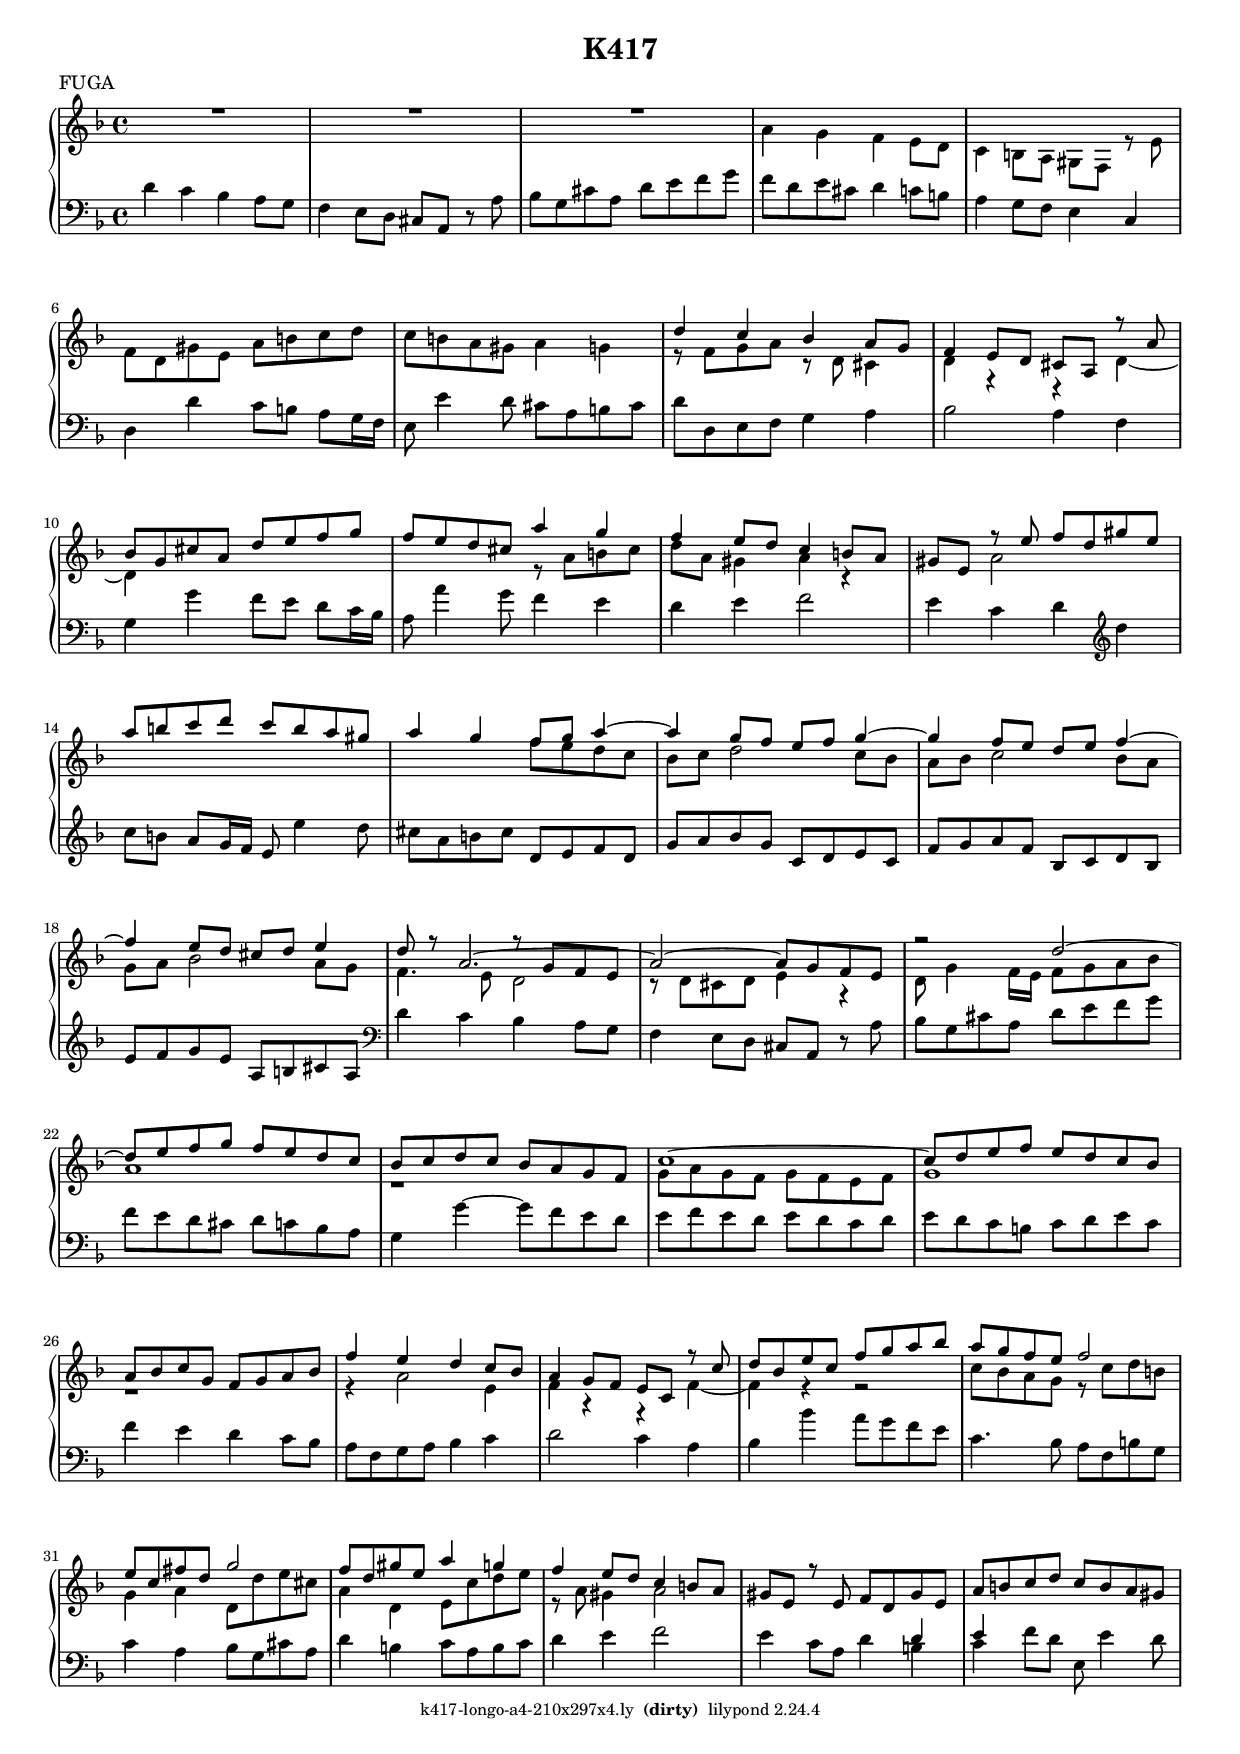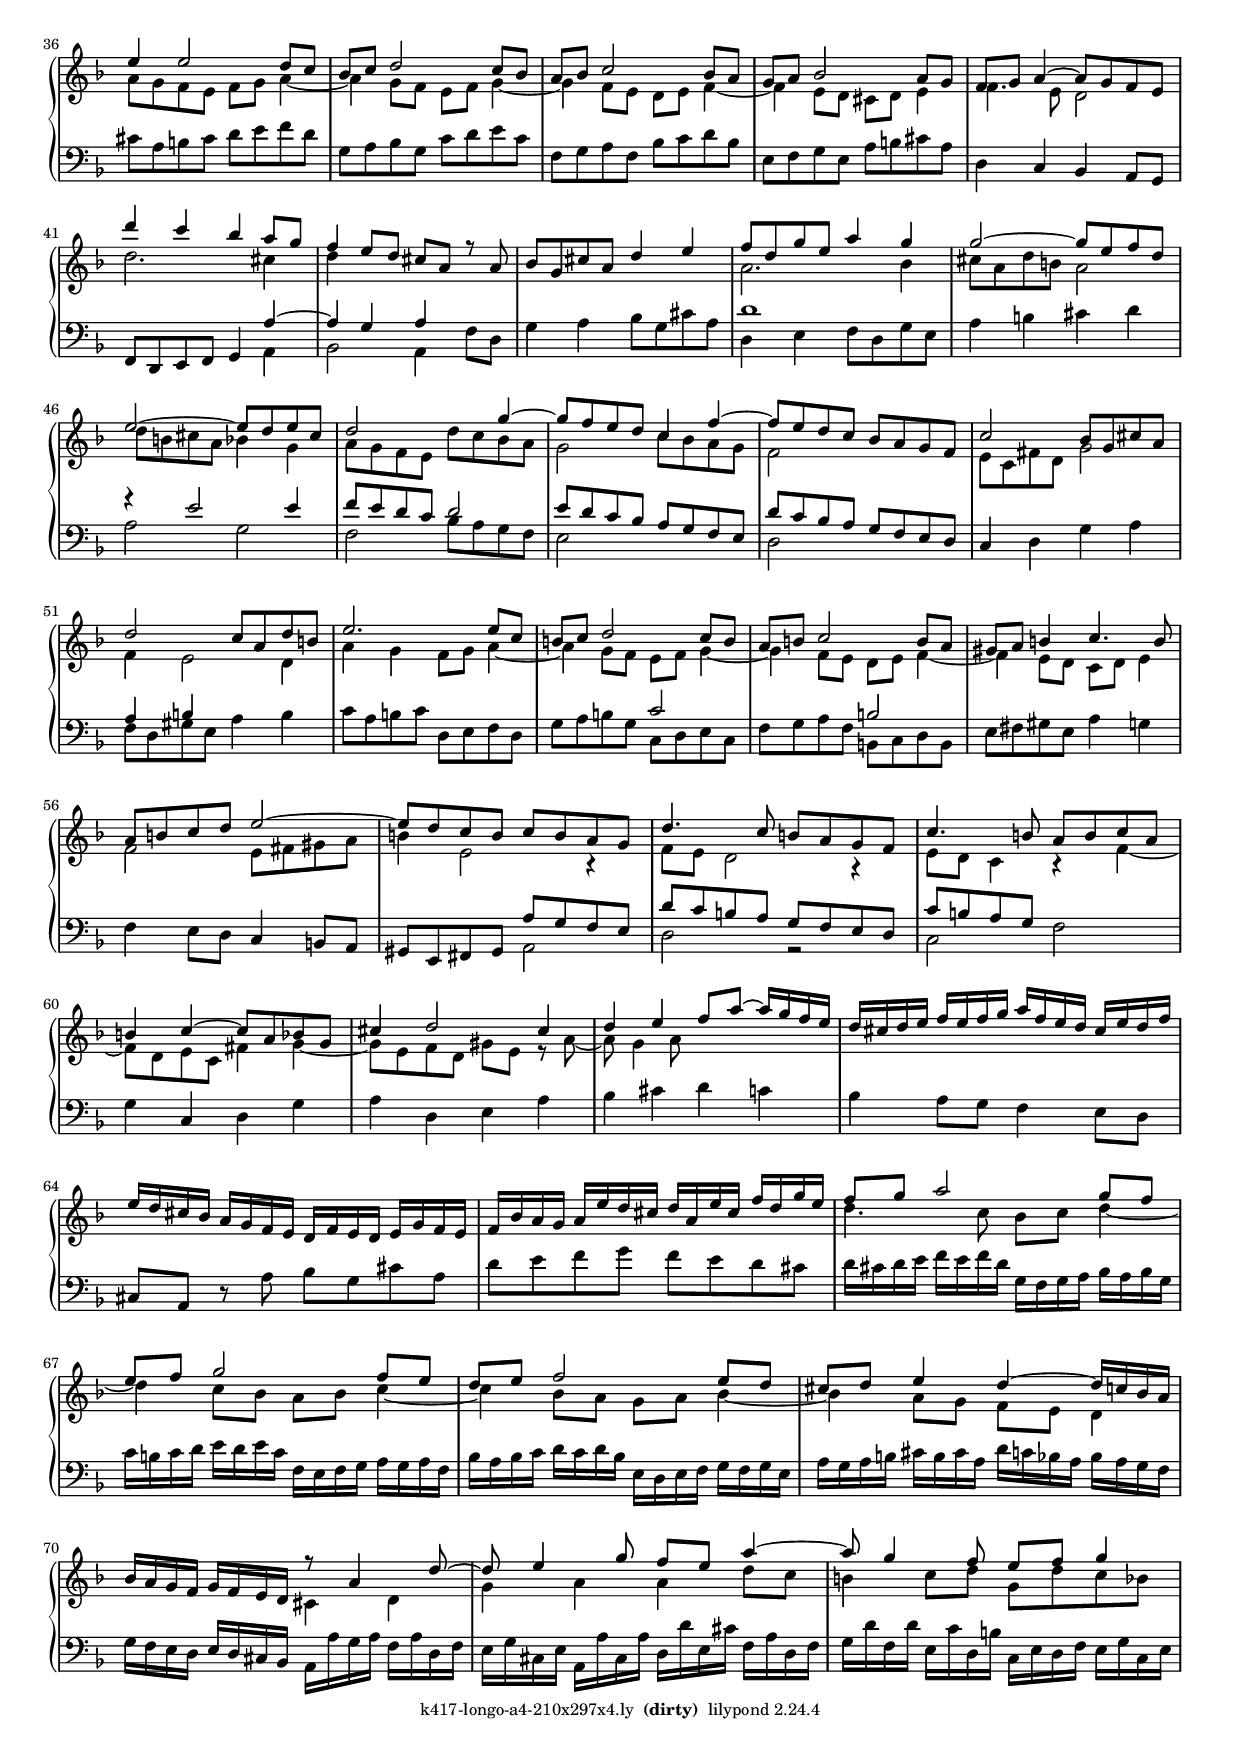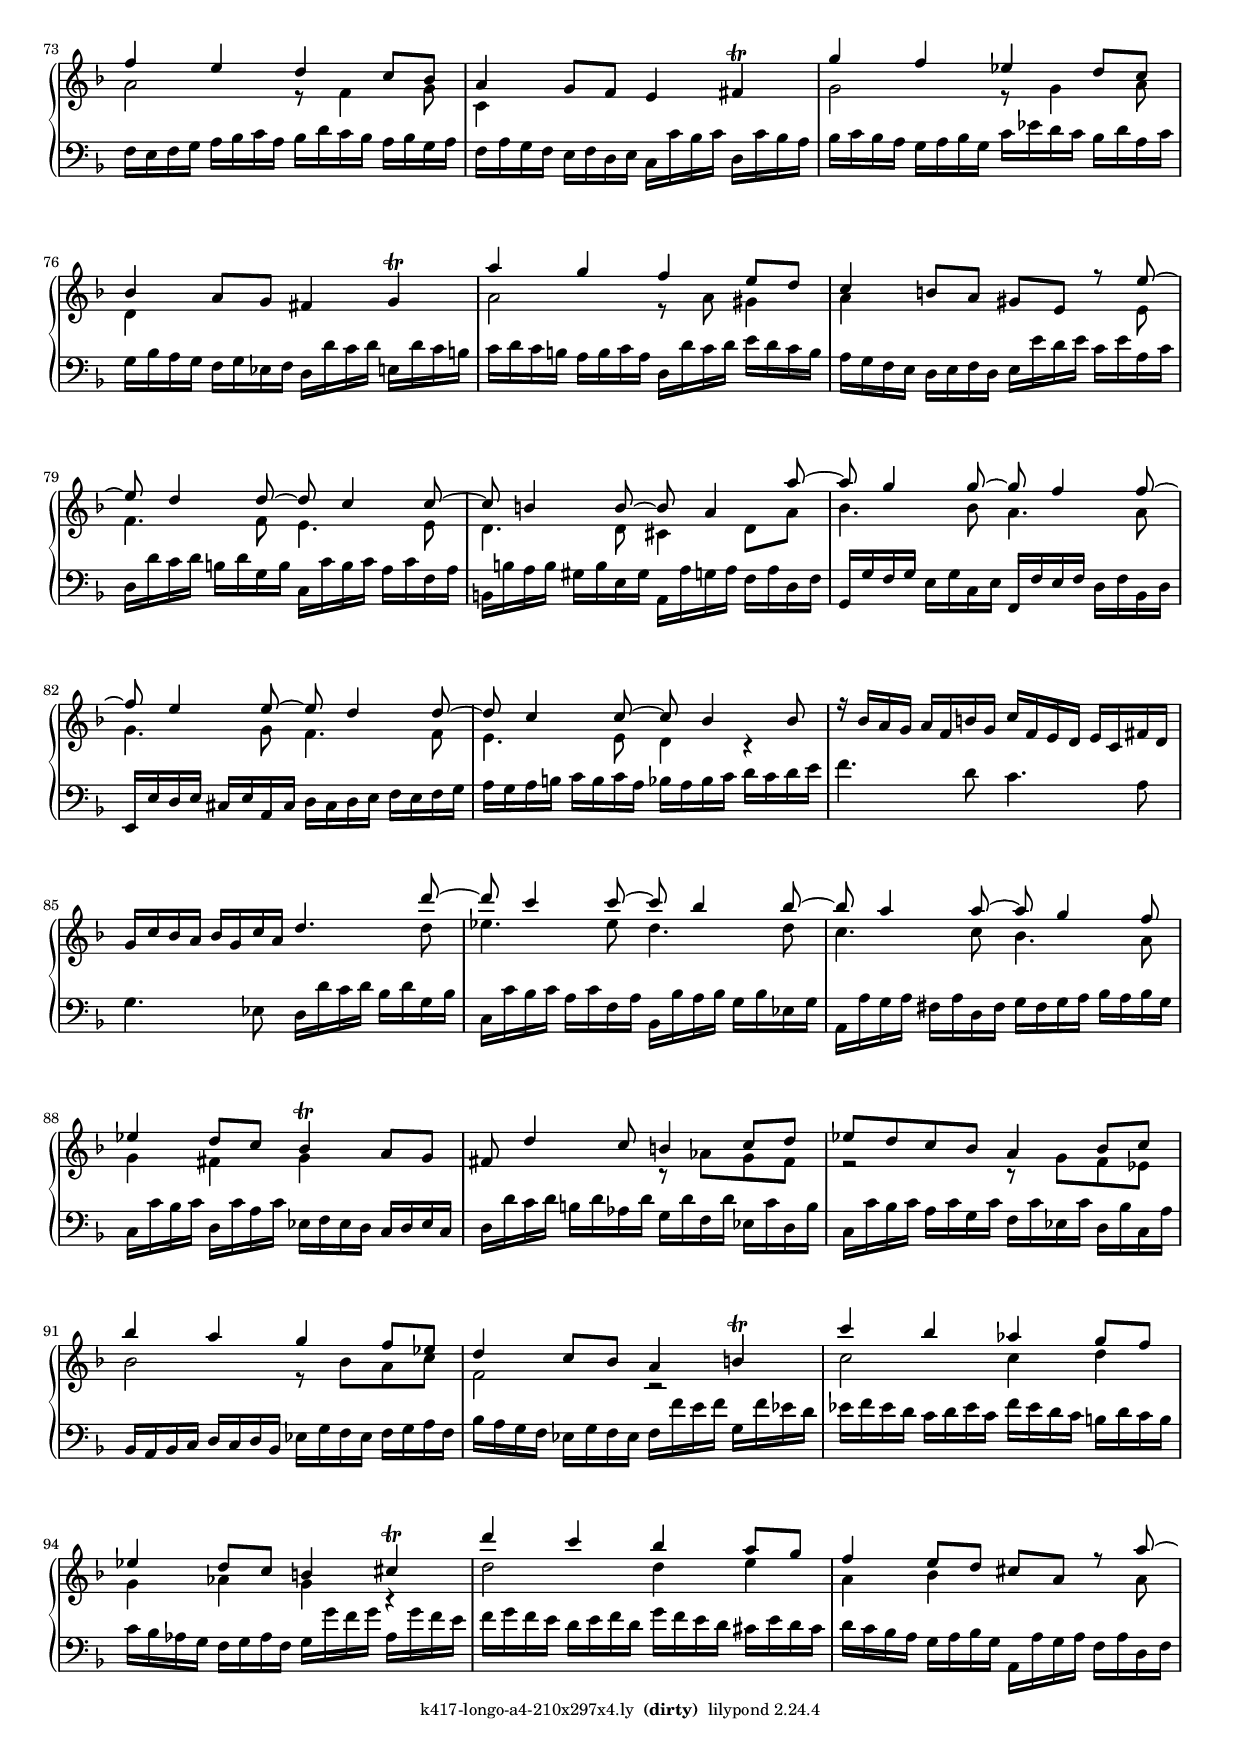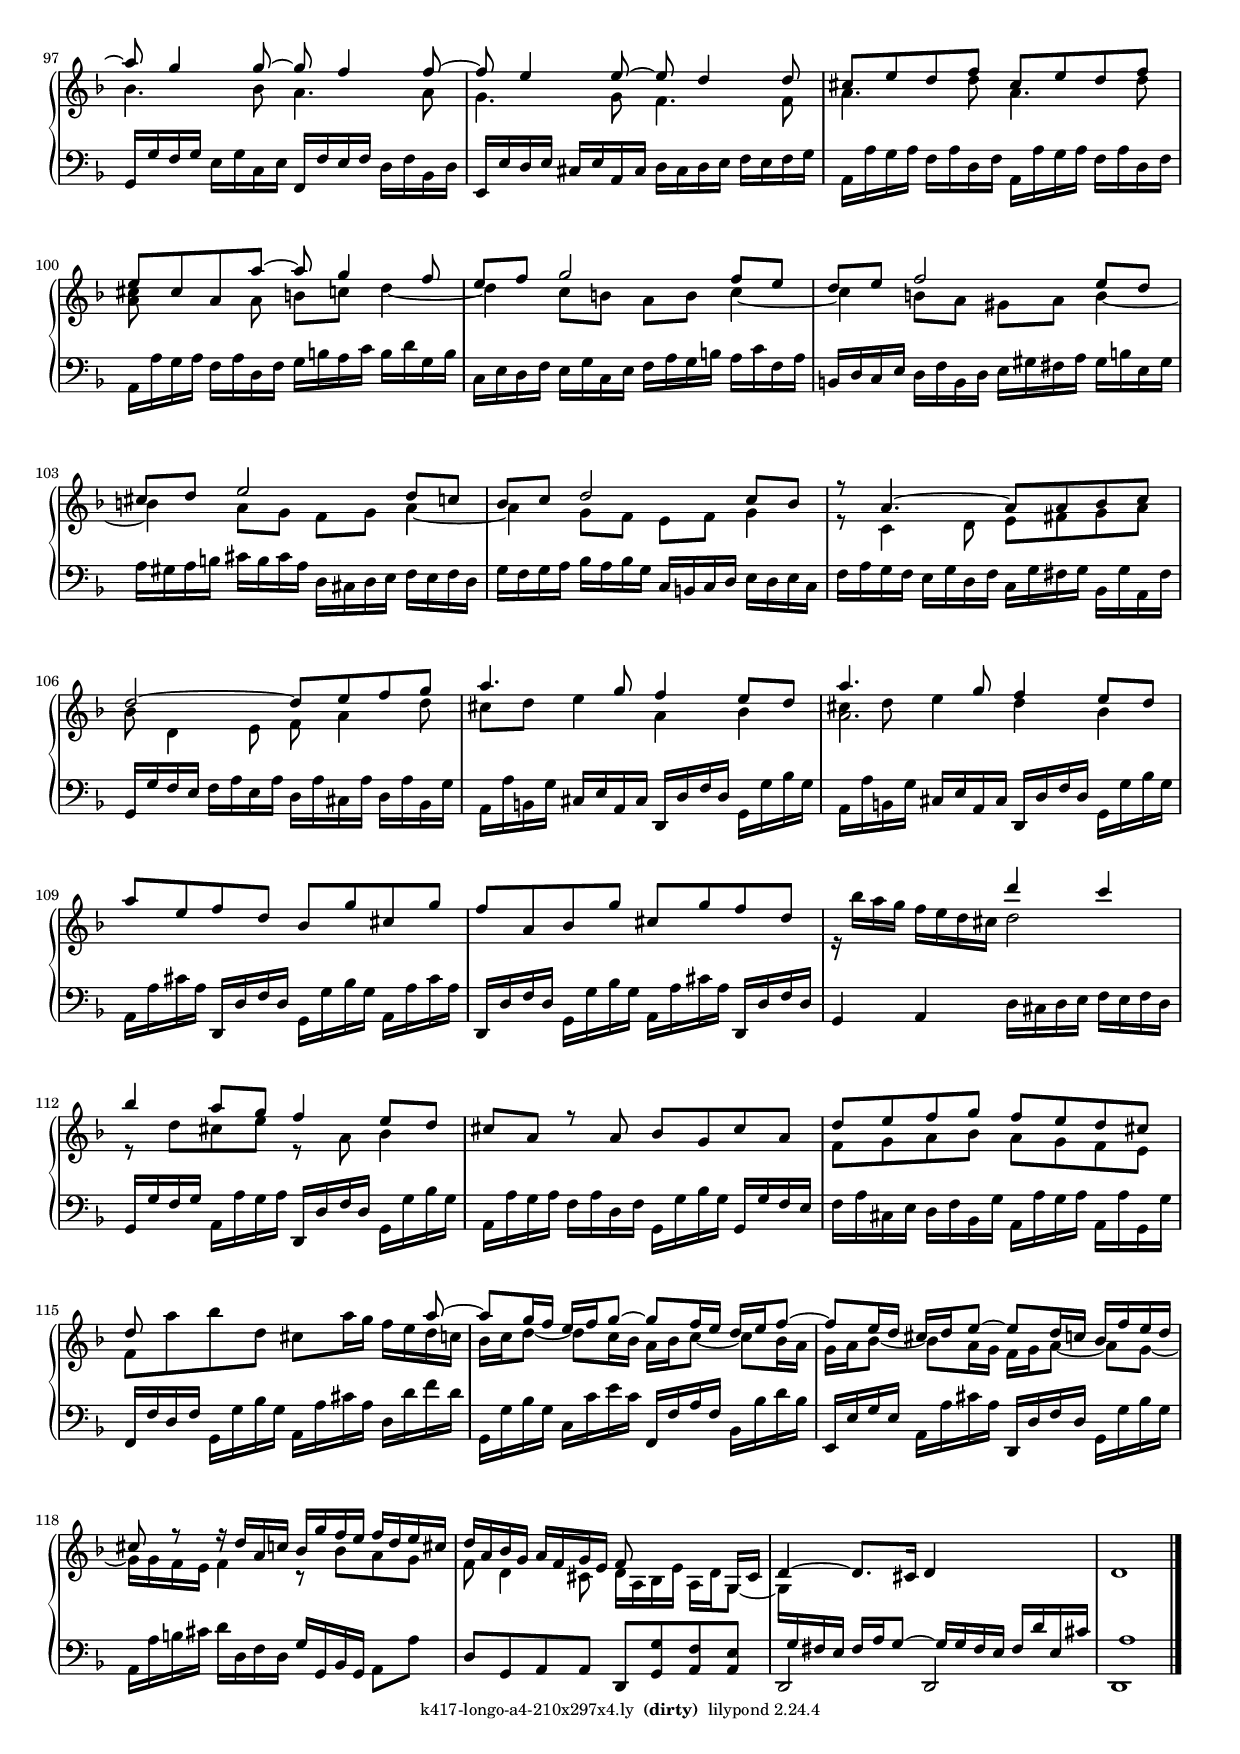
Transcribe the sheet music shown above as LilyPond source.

\version "2.16.2"

\include "../../include/general.ily"
\include "../../include/a4-210x297.ily"
\version "2.16.2"

%sujet = 
%-\tweak #'extra-offset #'(0 . -4.5) 
%-\tweak #'layer #-1
% ^\markup { \with-color #(rgb-color 0.75 0.75 0.75) \filled-box #'(-3 . 3) #'(-3 . 3) #0 }

%sujet = -"[S]"

sujet = {}

\header {
  title = "K417"
  meter = "FUGA"
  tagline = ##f
}

tempoMark = {
  \once \override Score.RehearsalMark #'self-alignment-X = #LEFT
  \once \override Score.RehearsalMark #'break-align-symbols = #'(time-signature key-signature)
  \once \override Staff.TimeSignature #'break-align-anchor-alignment = #LEFT
  \mark \markup "Allegro moderato"
}

global = {
  %\tempoMark
  \key d \minor
}

rightOne = \relative c'' {
  \global

  R1 R1 R1 | s1 s1 s1 s1 | d4 \sujet c bes a8 g | f4 e8 d cis a r a' | bes g cis a d e f g |
  f e d cis a'4 \sujet g | f e8 d c4 b8 a | gis e r e' f d gis e | a b c d c b a gis |
  a4 g f8 g a4 ~ | a g8 f e f g4 ~ | g f8 e d e f4 ~ | f e8 d cis d e4 | d8 r a2. ~ |
  a2 ~ a8 g f e | r2 d' ~ | d8 e f g f e d c | bes c d c bes a g f | c'1 ~ |

  c8 d e f e d c bes | a bes c g f g a bes | f'4 \sujet e d c8 bes | a4 g8 f e c r c' |
  d bes e c f g a bes | a g f e f2 | e8 c fis d g2 | f8 d gis e a4 \sujet g | f e8 d c4 b8 a |
  gis e r e f d gis e | a b c d c b a gis | e'4 e2 d8 c | bes c d2 c8 bes |
  a bes c2 bes8 a | g a bes2 a8 g | f g a4 ~ a8 g f e | d''4 \sujet c bes a8 g |

  f4 e8 d cis a r a | bes g cis a d4 e | f8 d g e a4 g | g2 ~ g8 e f d |
  e2 ~ e8 d e cis | d2 s4 g ~ | g8 f e d c4 f ~ | f8 e d c bes a g f | c'2 bes8 g cis a |
  d2 c8 a d b | e2. e8 c | b c d2 c8 b | a b c2 b8 a | gis a b4 c4. b8 | a b c d e2 ~ |
  e8 d c b c b a g | d'4. c8 b a g f | c'4. b8 a b c a | b4 c ~ c8 a bes g | cis4 d2 cis4 |

  d e f8 a ~ a16 g f e | d cis d e f e f g a f e d cis e d f |
  e d cis bes a g f e d f e d e g f e | f bes a g a e' d cis d a e' cis f d g e |
  f8 g a2 g8 f | e f g2 f8 e | d e f2 e8 d | cis d e4 d ~ d16 c bes a |
  bes a g f g f e d r8 a'4 d8 ~ | d e4 g8 f e a4 ~ | a8 g4 f8 e f g4 | f \sujet e d c8 bes |
  a4 g8 f e4 fis4-\trill | g' \sujet f ees d8 c | bes4 a8 g fis4 g4-\trill | a' \sujet g f e8 d |
  
  c4 b8 a gis e r e'-\tag #'longo ~ | 
  e d4 d8-\tag #'longo ~ d c4 c8-\tag #'longo ~ | 
  c b4 b8-\tag #'longo ~ b a4 a'8-\tag #'longo ~ | 
  a g4 g8-\tag #'longo ~ g f4 f8-\tag #'longo ~ | 
  f e4 e8-\tag #'longo ~ e d4 d8-\tag #'longo ~ | 
  d c4 c8-\tag #'longo ~ c bes4 bes8 | 
  r16 bes a g a f b g c f, e d e c fis d |
  g c bes a bes g c a d4. d'8-\tag #'longo ~ | 
  d c4 c8-\tag #'longo ~ c bes4 bes8-\tag #'longo ~ | 
  bes a4 a8-\tag #'longo ~ a g4 f8 |

  ees4 d8 c bes4-\trill a8 g | fis d'4 c8 b4 c8 d | ees d c bes a4 bes8 c | bes'4 \sujet a g f8 ees |
  d4 c8 bes a4 b-\trill | c' \sujet bes aes g8 f | ees4 d8 c b4 cis-\trill | d' \sujet c bes a8 g |
  f4 e8 d cis a r a'8-\tag #'longo ~ | a g4 g8-\tag #'longo ~ g f4 f8-\tag #'longo ~ | 
  f e4 e8-\tag #'longo ~ e d4 d8 | cis e d f cis e d f |
  e cis a a'-\tag #'longo ~ a g4 f8 | e f g2 f8 e | d e f2 e8 d | cis d e2 d8 c | bes c d2 c8 bes |

  r a4. ~ a8 a bes c | d2 ~ d8 e f g | a4. g8 f4 e8 d | << { a'4. g8 f4 } \\ { a,2. } >> e'8 d |
  a'8 e f d bes g' cis, g' | f a, bes g' cis, g' f d | s2 d'4 \sujet c | bes a8 g f4 e8 d |
  cis a r8 a bes g cis a | d e f g f e d cis | d s2. a'8 ~ | a g16 f e f g8 ~ g f16 e d e f8 ~ |
  f e16 d cis d e8 ~ e d16 c bes f' e d | cis8 r r16 d a c bes g' f e f d e cis |
  d a bes g a f g e f8 s4 g,16 cis | d4 ~ d8. cis16 d4 s | d1 \bar "|."
}

rightTwo = \relative c'' {
  \global

  s1 s1 s1 | a4 \sujet g f e8 d | c4 b8 a gis f r e' | f d gis e a b c d | c b a gis a4 g |
  r8 f g a r d, cis4 | d r r d ~ | d s s2 | s r8 a' b cis | d a gis4 a r | s a2 s4 |
  s1 | s2 f'8 e d c | bes c d2 c8 bes | a bes c2 bes8 a | g a bes2 a8 g |
  f4. e8 << { r8 g f e } \\ {d2 } >> | r8 d cis d e4 r | d8 g4 f16 e f8 g a bes |

  a1 | r | g8 a g f g f e f | g1 | r | r4 a2 e4 | f r r f ~ | f r r2 |
  c'8 bes a g r c d b | 
  
  \tag #'longo  { g4 a d,8 d' e cis | a4 d, e8 c' d e | r a, gis4 a2 | }
  \tag #'urtext { g4 a r8 d e cis | a4 r r8 c d e | r a, gis4 a4 s | }
  
  s1 | s1 | a8 g f e f g a4 ~ | a g8 f e f g4 ~ | g f8 e d e f4 ~ | f e8 d cis d e4 |
  f4. e8 d2 | d'2. cis4 | d  s2. | s1 | a2. bes4 | cis8 a d b a2 | 
  
  \tag #'longo  { d8 b cis a bes4 g | }
  \tag #'urtext { d'8 b c! a bes4 g | }

  a8 g f e d' c bes a | g2 c8 bes a g | f2 s | e8 c fis d g2 | f4 e2 d4 |
  a' g f8 g a4 ~ | a4 g8 f e f g4 ~ | g  f8 e d e f4 ~ |
  f e8 d c d e4 | f2 e8 fis gis a | b4 e,2 r4 | f8 e d2 r4 | e8 d c4 r f ~ |
  f8 d e c fis4 g ~ | g8 e f d gis e r a ~ | a g4 a8  s2 | s1*3 | d4. c8 bes c d4 ~ |

  d c8 bes a bes c4 ~ | c bes8 a g a bes4 ~ | bes a8 g f e d4 | s2 cis4 d | g a a d8 c |
  b4 c8 d g, d' c bes | a2 r8 f4 g8 | c,4 s2. | g'2 r8 g4 a8 | d,4 s2. | a'2 r8 a gis4 |
  a s2 s8 e | f4. f8 e4. e8 | d4. d8 cis4 d8 a' | bes4. bes8 a4. a8 | g4. g8 f4. f8 |
  e4. e8 d4 r | s1 | s2. s8 d' | ees4. ees8 d4. d8 | 
  \tag #'longo  { c4. c8 bes4. a8 | }
  \tag #'urtext { c4. c8 c8 bes4 a8 | }
  
  g4 fis g s | s2 r8 aes g fis | r2 r8 g f ees | bes'2 r8 bes a c | f,2 r | c' c4 d | g, aes g r |
  d'2 d4 e | a, bes s s8 a | bes4. bes8 a4. a8 | g4. g8 f4. f8 | 
  \tag #'longo  { a4. d8 a4. d8 | }
  \tag #'urtext { a4 s8 d a4 s8 d | }
  <a cis> s4 a8 b c d4 ~ | d c8 b a b c4 ~ | c b8 a gis a b4-\tag #'longo ~ | 
  \tag #'longo { b a8 } \tag #'urtext { a4. } g8 f g a4 ~ |
  a g8 f e f g4 | r8 c,4 d8 e fis g a | bes d,4 e8 f a4 d8 | cis d e4 a, bes |

  %<< { a2. s4 } \\ { cis8 d e4 d bes } >> | 
  cis8 d e4 d bes |
  \tag #'longo { s1 s1 | } \tag #'urtext { a4 s2. s1 | }
  r16 bes' a g f e d cis d2 |
  r8 d cis e r a, bes4 | s1 | f8 g a bes a g f e | f a' bes d, cis a'16 g f e d c |
  bes c d8 ~ d c16 bes a bes c8 ~ c bes16 a | g a bes8 ~ bes a16 g f g a8 ~ a g ~ |
  g16 g f e f4 r8 bes a g | f d4 cis8  d16 a bes e a, d g,8 ~ |
  g16 \change Staff = "left" \voiceThree g fis e fis a g8 ~ g16 g fis e fis d' e, cis' |
  a1 \bar "|."
}

left = \relative c' {
  \global

  d4 \sujet

  c bes a8 g |
  f4 e8 d cis a r a' | bes g cis a d e f g | f d e cis d4 c8 b |
  a4 g8 f e4 c | d d'c8 b a g16 f | e8 e'4 d8 cis a b cis | d d, e f g4 a | bes2 a4 f |
  g g' f8 e d c16 bes | a8 a'4 g8 f4 e | d e f2 | e4 c d \clef treble d' |
  c8 b a g16 f e8 e'4 d8 | cis8 a b cis d, e f d | g a bes g c, d e c | f g a f bes, c d bes | 
  e f g e a, b cis a | \clef bass d4 \sujet c bes a8 g | f4 e8 d cis a r a' |
  bes g cis a d e f g | f e d cis d c bes a | g4 g' ~ g8 f e d | e f e d e d c d |
  e d c b c d e c | f4 \sujet e d c8 bes | a f g a bes4 c | d2 c4 a | 

  \tag #'longo { bes4 bes' a8 g f e | }
  \tag #'urtext { \tiny bes4 \normalsize bes' a8 g f bes, | }
  c4. bes8 a f b g | 
  \tag #'longo  { c4 a bes8 g cis a | d4 b c8 a b c | }
  \tag #'urtext { c4 a << { d } \\ { bes8 g } >> cis a | d4 << { d4 e} \\ { b c8 a } >> b c | }
  
  d4 e f2 | e4 c8 a d4 << d \\ b >> |
  << e \\ c >> f8 d e, e'4 d8 | cis a b cis d e f d | g, a bes g c d e c | f, g a f bes c d bes |
  e, f g e a b cis a | d,4 \sujet c bes a8 g | f d e f g4 << { a' ~ a g a } \\ { a, bes2 a4 } >> f'8 d |
  g4 a bes8 g cis a | << d1 \\ { d,4 e f8 d g e } >> | a4 b cis d |
  << { r4 e2 e4 } \\ { a,2 g } >> | << { f'8 e d c d2 } \\ { f,2 bes8 a g f } >> |
  << { e'8 d c bes a g f e } \\ { e2 } >> | << { d'8 c bes a g f e d } \\ { d2 } >> |

  c4 d g a | << { a4 b } \\ { f8 d gis e a4 b } >> | 
  \tag #'longo  { c8 a b c d,8 e f d | }
  \tag #'urtext { c'8 a b cis << { d2 } \\ { d,8 e f d } >> | }
  g a b g << { c2 } \\ { c,8 d e c } >> | f g a f << { b2 } \\ { b,8 c d b} >> |
  e fis gis e a4 \sujet g | f e8 d c4 b8 a | gis e fis gis << { a'8 g f e } \\ { a,2 } >> |
  << { d'8 c b a g f e d } \\ { d2 r } >> | << { c'8 b a g } \\ { c,2 } >> f | g4 c, d g |
  a d, e a | bes cis d \sujet c | bes a8 g f4 e8 d | cis a r a' bes g cis a | d e f g f e d cis |

  d16 cis d e f e f d g, f g a bes a bes g | c b c d e d e c f, e f g a g a f |
  bes a bes c d c d bes e, d e f g f g e | a g a b cis b cis a d c bes a bes a g f |
  g f e d e d cis bes a a' g a f a d, f | e g cis, e a, a' cis, a' d, d' e, cis' f, a d, f |
  g d' f, d' e, c' d, b' c, e d f e g c, e | f e f g a bes c a bes d c bes a bes g a |
  f a g f e f d e c c'bes c d, c' bes a | bes c bes a g a bes g c ees d c bes d a c |

  g bes a g f g ees f d d' c d e, d' c b | c d c b a b c a d, d' c d e d c b |
  a g f e d e f d e e' d e c e a, c | d, d' c d b d g, b c, c' b c a c f, a |
  b, b' a b gis b e, gis a, a' g a f a d, f | g, g' f g e g c, e f, f' e f d f bes, d |
  e, e' d e cis e a, cis d cis d e f e f g | a g a b c b c a bes a bes c d c d e |
  f4. d8 c4. a8 | g4. ees8 d16 d' c d bes d g, bes |

  c, c' bes c a c f, a bes, bes' a bes g bes ees, g | a, a' g a fis a d, fis g fis g a bes a bes g |
  c, c' bes c d, c' a c ees, f ees d c d ees c | 
  d d' c d b d aes d g, d' f, d' \tag #'longo ees, \tag #'urtext e c' d, b' |
  c, c' bes c a c g c f, c' ees, c' d, bes' c, a' | bes, a bes c d c d bes ees g f ees f g a f |
  bes a g f ees g f ees f f' e f g, f' ees d | ees f ees d c d ees c f ees d c b d c b |
  c bes aes g f g aes f g g' \tag #'longo f \tag #'urtext fis g aes, g' f e |
  f g f e d e f d g f e d cis e d cis |

  d c bes a g a bes g a, a' g a f a d, f | g, g' f g e g c, e f, f' e f d f bes, d |
  e, e' d e cis e a, cis d cis d e f e f g | a, a' g a f a d, f a, a' g a f a d, f |
  a, a' g a f a d, f g b a c b d g, b | c, e d f e g c, e f a g b a c f, a |
  b, d c e d f b, d e gis fis a gis b e, gis | a gis a b cis b cis a d, cis d e f e f d |
  g f g a bes a bes g c, b c d e d e c | f a g f e g d f c g' fis g bes, g' a, fis' |

  g, g' f e f a e a d, a' cis, a' d, a' bes, g' | a, a' b, g' cis, e a, cis d, d' f d g, g' bes g |
  a, a' b, g' cis, e a, cis d, d' f d g, g' bes g | a, a' cis a d,, d' f d g, g' bes g a, a' cis a |
  d,, d' f d g, g' bes g a, a' cis a d,, d' f d | g,4 a d16 cis d e f e f d |
  g, g' f g a, a' g a d,, d' f d g, g' bes g | a, a' g a f a d, f g, g' bes g g, g' f e |

  f a cis, e d f bes, g' a, a' g a a, a' g, g' | f, f' d f g, g' bes g a, a' cis a d, d' f d |
  g,, g' bes g c, c' e c f,, f' a f bes, bes' d bes | e,, e' g e a, a' cis a d,, d' f d g, g' bes g |
  a, a' b cis d d, f d g g, bes g a8 a' | d, g, a a d, <g g'> <a f'> <a e'> |
  d,2 d | d1 \bar "|."
}


#(set-global-staff-size 16.3)
 

%
% Edition de Longo
%
\score {
  \new PianoStaff <<
    \time 4/4
    \new Staff = "right" {
      << { \keepWithTag #'longo \rightOne } 
         \\ 
         { \keepWithTag #'longo \rightTwo }
      >>
    }
    \new Staff = "left" { 
      \clef bass \keepWithTag #'longo \left 
    }
  >>
  \layout { indent = 0 }
}

